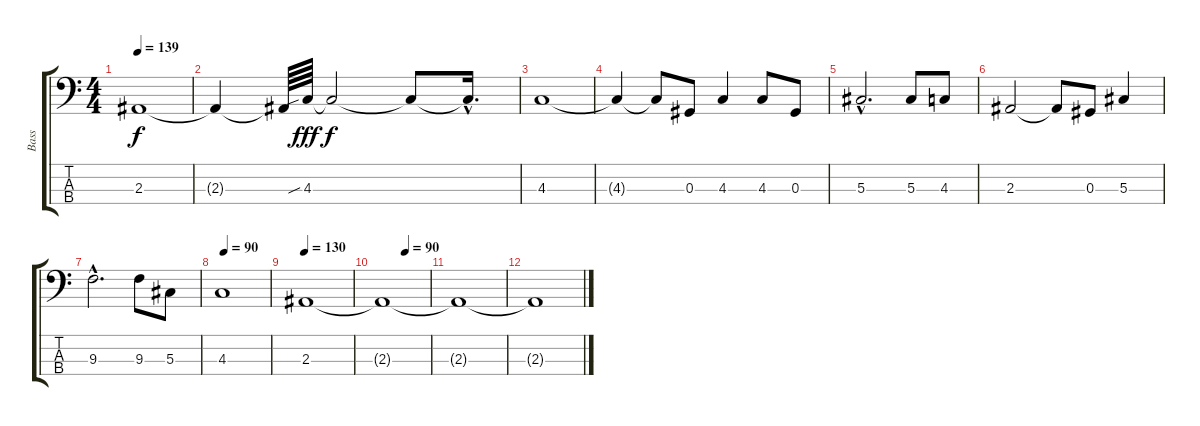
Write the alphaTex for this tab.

\track ("Bass" "Bass") {instrument electricbassfinger}
\staff {score tabs}
\tuning (Gb2 Db2 Ab1 Eb1) {hide}
\ts (4 4)
\tempo 139
\clef f4
\ks c
2.3.1{dy f} |
2.3{t}.4 2.3{t}.64 4.3{sib}.64{dy fff} 4.3{t}.2{dy f} 4.3{t}.8 4.3{hac t}.16{d} |
4.3.1 |
4.3{t}.4 4.3{t}.8 0.3.8 4.3.4 4.3.8 0.3.8 |
5.3{hac}.2{d} 5.3.8 4.3.8 |
2.3.2 2.3{t}.8 0.3.8 5.3.4 |
9.3{hac}.2{d} 9.3.8 5.3.8 |
\tempo (90 0.0625)
4.3.1 |
\tempo 130
2.3.1 |
\tempo (90 0.5)
2.3{t}.1 |
2.3{t}.1 |
2.3{t}.1
